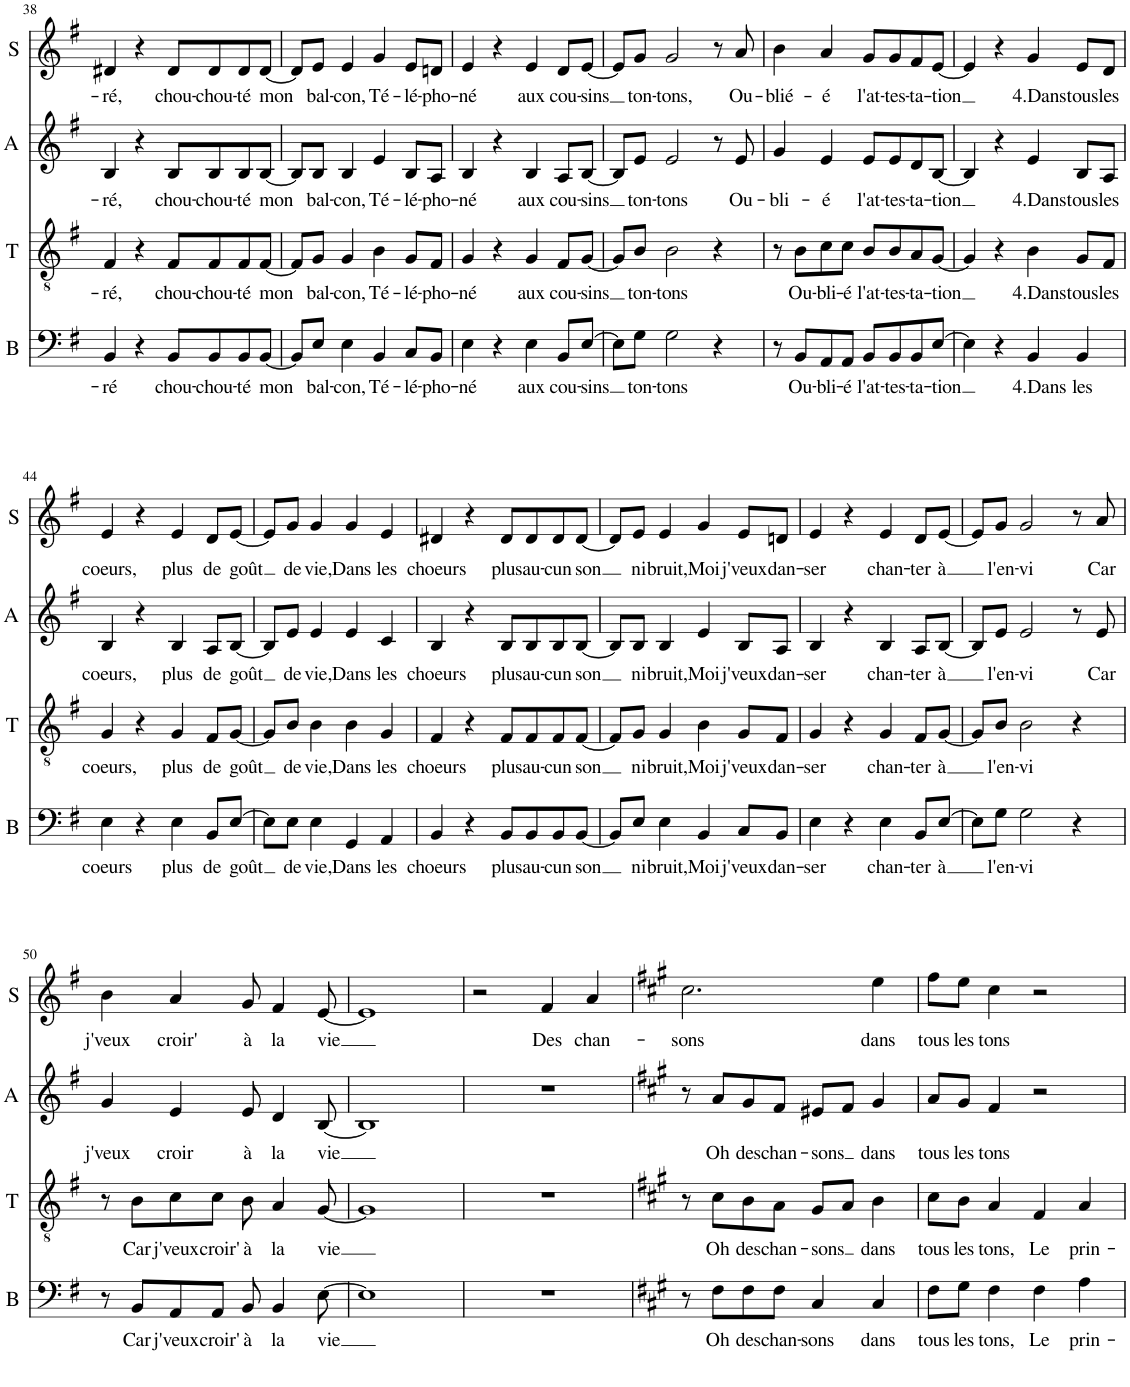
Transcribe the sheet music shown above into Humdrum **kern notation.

**kern	**text	**kern	**text	**kern	**text	**kern	**text
*part4	*part4	*part3	*part3	*part2	*part2	*part1	*part1
*staff4	*staff4	*staff3	*staff3	*staff2	*staff2	*staff1	*staff1
*I"Basse	*	*I"Ténor	*	*I"Alto	*	*I"Soprano	*
*I'B	*	*I'T	*	*I'A	*	*I'S	*
!!LO:PB:g=z
*clefF4	*	*clefGv2	*	*clefG2	*	*clefG2	*
*	*	*ITrd1c2	*	*ITrd4c7	*	*	*
*k[f#]	*	*k[f#]	*	*k[f#]	*	*k[f#]	*
*M4/4	*	*M4/4	*	*M4/4	*	*M4/4	*
=38	=38	=38	=38	=38	=38	=38	=38
!	!LO:LY:b	!	!LO:LY:b	!	!LO:LY:b	!	!LO:LY:b
4BB/	-ré	4F#/	-ré,	4B/	-ré,	4d#X/	-ré,
4r	.	4r	.	4r	.	4r	.
!	!LO:LY:b	!	!LO:LY:b	!	!LO:LY:b	!	!LO:LY:b
8BB/L	chou-	8F#/L	chou-	8B/L	chou-	8d#/L	chou-
!	!LO:LY:b	!	!LO:LY:b	!	!LO:LY:b	!	!LO:LY:b
8BB/	-chou-	8F#/	-chou-	8B/	-chou-	8d#/	-chou-
!	!LO:LY:b	!	!LO:LY:b	!	!LO:LY:b	!	!LO:LY:b
8BB/	-té	8F#/	-té	8B/	-té	8d#/	-té
!	!LO:LY:b	!	!LO:LY:b	!	!LO:LY:b	!	!LO:LY:b
[8BB/J	-mon	[8F#/J	-mon	[8B/J	-mon	[8d#/J	-mon
=39	=39	=39	=39	=39	=39	=39	=39
8BB/L]	.	8F#/L]	.	8B/L]	.	8d#/L]	.
!	!LO:LY:b	!	!LO:LY:b	!	!LO:LY:b	!	!LO:LY:b
8E/J	bal-	8G/J	bal-	8B/J	bal-	8e/J	bal-
!	!LO:LY:b	!	!LO:LY:b	!	!LO:LY:b	!	!LO:LY:b
4E\	-con,	4G/	-con,	4B/	-con,	4e/	-con,
!	!LO:LY:b	!	!LO:LY:b	!	!LO:LY:b	!	!LO:LY:b
4BB/	Té-	4B\	Té-	4e/	Té-	4g/	Té-
!	!LO:LY:b	!	!LO:LY:b	!	!LO:LY:b	!	!LO:LY:b
8C/L	-lé-	8G/L	-lé-	8B/L	-lé-	8e/L	-lé-
!	!LO:LY:b	!	!LO:LY:b	!	!LO:LY:b	!	!LO:LY:b
8BB/J	-pho-	8F#/J	-pho-	8A/J	-pho-	8dn/J	-pho-
=40	=40	=40	=40	=40	=40	=40	=40
!	!LO:LY:b	!	!LO:LY:b	!	!LO:LY:b	!	!LO:LY:b
4E\	-né	4G/	-né	4B/	-né	4e/	-né
4r	.	4r	.	4r	.	4r	.
!	!LO:LY:b	!	!LO:LY:b	!	!LO:LY:b	!	!LO:LY:b
4E\	aux	4G/	aux	4B/	aux	4e/	aux
!	!LO:LY:b	!	!LO:LY:b	!	!LO:LY:b	!	!LO:LY:b
8BB/L	cou-	8F#/L	cou-	8A/L	cou-	8d/L	cou-
!	!LO:LY:b	!	!LO:LY:b	!	!LO:LY:b	!	!LO:LY:b
[8E/J	-sins	[8G/J	-sins	[8B/J	-sins	[8e/J	-sins
=41	=41	=41	=41	=41	=41	=41	=41
8E\L]	.	8G/L]	.	8B/L]	.	8e/L]	.
!	!LO:LY:b	!	!LO:LY:b	!	!LO:LY:b	!	!LO:LY:b
8G\J	ton-	8B/J	ton-	8e/J	ton-	8g/J	ton-
!	!LO:LY:b	!	!LO:LY:b	!	!LO:LY:b	!	!LO:LY:b
2G\	-tons	2B\	-tons	2e/	-tons	2g/	-tons,
4r	.	4r	.	8r	.	8r	.
!	!	!	!	!	!LO:LY:b	!	!LO:LY:b
.	.	.	.	8e/	Ou-	8a/	Ou-
=42	=42	=42	=42	=42	=42	=42	=42
!	!	!	!	!	!LO:LY:b	!	!LO:LY:b
8r	.	8r	.	4g/	-bli-	4b\	-blié-
!	!LO:LY:b	!	!LO:LY:b	!	!	!	!
8BB/L	Ou-	8B\L	Ou-	.	.	.	.
!	!LO:LY:b	!	!LO:LY:b	!	!LO:LY:b	!	!LO:LY:b
8AA/	-bli-	8c\	-bli-	4e/	-é	4a/	-é
!	!LO:LY:b	!	!LO:LY:b	!	!	!	!
8AA/J	-é	8c\J	-é	.	.	.	.
!	!LO:LY:b	!	!LO:LY:b	!	!LO:LY:b	!	!LO:LY:b
8BB/L	l'at-	8B/L	l'at-	8e/L	l'at-	8g/L	l'at-
!	!LO:LY:b	!	!LO:LY:b	!	!LO:LY:b	!	!LO:LY:b
8BB/	-tes-	8B/	-tes-	8e/	-tes-	8g/	-tes-
!	!LO:LY:b	!	!LO:LY:b	!	!LO:LY:b	!	!LO:LY:b
8BB/	-ta-	8A/	-ta-	8d/	-ta-	8f#/	-ta-
!	!LO:LY:b	!	!LO:LY:b	!	!LO:LY:b	!	!LO:LY:b
[8E/J	-tion	[8G/J	-tion	[8B/J	-tion	[8e/J	-tion
=43	=43	=43	=43	=43	=43	=43	=43
4E\]	.	4G/]	.	4B/]	.	4e/]	.
4r	.	4r	.	4r	.	4r	.
!	!LO:LY:b	!	!LO:LY:b	!	!LO:LY:b	!	!LO:LY:b
4BB/	4.Dans	4B\	4.Dans	4e/	4.Dans	4g/	4.Dans
!	!LO:LY:b	!	!LO:LY:b	!	!LO:LY:b	!	!LO:LY:b
4BB/	les	8G/L	tous	8B/L	tous	8e/L	tous
!	!	!	!LO:LY:b	!	!LO:LY:b	!	!LO:LY:b
.	.	8F#/J	les	8A/J	les	8d/J	les
!!LO:LB:g=z
=44	=44	=44	=44	=44	=44	=44	=44
!	!LO:LY:b	!	!LO:LY:b	!	!LO:LY:b	!	!LO:LY:b
4E\	coeurs	4G/	coeurs,	4B/	coeurs,	4e/	coeurs,
4r	.	4r	.	4r	.	4r	.
!	!LO:LY:b	!	!LO:LY:b	!	!LO:LY:b	!	!LO:LY:b
4E\	plus	4G/	plus	4B/	plus	4e/	plus
!	!LO:LY:b	!	!LO:LY:b	!	!LO:LY:b	!	!LO:LY:b
8BB/L	de	8F#/L	de	8A/L	de	8d/L	de
!	!LO:LY:b	!	!LO:LY:b	!	!LO:LY:b	!	!LO:LY:b
[8E/J	-goût	[8G/J	-goût	[8B/J	-goût	[8e/J	-goût
=45	=45	=45	=45	=45	=45	=45	=45
8E\L]	.	8G/L]	.	8B/L]	.	8e/L]	.
!	!LO:LY:b	!	!LO:LY:b	!	!LO:LY:b	!	!LO:LY:b
8E\J	de	8B/J	de	8e/J	de	8g/J	de
!	!LO:LY:b	!	!LO:LY:b	!	!LO:LY:b	!	!LO:LY:b
4E\	vie,	4B\	vie,	4e/	vie,	4g/	vie,
!	!LO:LY:b	!	!LO:LY:b	!	!LO:LY:b	!	!LO:LY:b
4GG/	Dans	4B\	Dans	4e/	Dans	4g/	Dans
!	!LO:LY:b	!	!LO:LY:b	!	!LO:LY:b	!	!LO:LY:b
4AA/	les	4G/	les	4c/	les	4e/	les
=46	=46	=46	=46	=46	=46	=46	=46
!	!LO:LY:b	!	!LO:LY:b	!	!LO:LY:b	!	!LO:LY:b
4BB/	choeurs	4F#/	choeurs	4B/	choeurs	4d#X/	choeurs
4r	.	4r	.	4r	.	4r	.
!	!LO:LY:b	!	!LO:LY:b	!	!LO:LY:b	!	!LO:LY:b
8BB/L	plus	8F#/L	plus	8B/L	plus	8d#/L	plus
!	!LO:LY:b	!	!LO:LY:b	!	!LO:LY:b	!	!LO:LY:b
8BB/	au-	8F#/	au-	8B/	au-	8d#/	au-
!	!LO:LY:b	!	!LO:LY:b	!	!LO:LY:b	!	!LO:LY:b
8BB/	-cun	8F#/	-cun	8B/	-cun	8d#/	-cun
!	!LO:LY:b	!	!LO:LY:b	!	!LO:LY:b	!	!LO:LY:b
[8BB/J	-son	[8F#/J	-son	[8B/J	-son	[8d#/J	-son
=47	=47	=47	=47	=47	=47	=47	=47
8BB/L]	.	8F#/L]	.	8B/L]	.	8d#/L]	.
!	!LO:LY:b	!	!LO:LY:b	!	!LO:LY:b	!	!LO:LY:b
8E/J	ni	8G/J	ni	8B/J	ni	8e/J	ni
!	!LO:LY:b	!	!LO:LY:b	!	!LO:LY:b	!	!LO:LY:b
4E\	bruit,	4G/	bruit,	4B/	bruit,	4e/	bruit,
!	!LO:LY:b	!	!LO:LY:b	!	!LO:LY:b	!	!LO:LY:b
4BB/	Moi	4B\	Moi	4e/	Moi	4g/	Moi
!	!LO:LY:b	!	!LO:LY:b	!	!LO:LY:b	!	!LO:LY:b
8C/L	j'veux	8G/L	j'veux	8B/L	j'veux	8e/L	j'veux
!	!LO:LY:b	!	!LO:LY:b	!	!LO:LY:b	!	!LO:LY:b
8BB/J	dan-	8F#/J	dan-	8A/J	dan-	8dn/J	dan-
=48	=48	=48	=48	=48	=48	=48	=48
!	!LO:LY:b	!	!LO:LY:b	!	!LO:LY:b	!	!LO:LY:b
4E\	-ser	4G/	-ser	4B/	-ser	4e/	-ser
4r	.	4r	.	4r	.	4r	.
!	!LO:LY:b	!	!LO:LY:b	!	!LO:LY:b	!	!LO:LY:b
4E\	chan-	4G/	chan-	4B/	chan-	4e/	chan-
!	!LO:LY:b	!	!LO:LY:b	!	!LO:LY:b	!	!LO:LY:b
8BB/L	-ter	8F#/L	-ter	8A/L	-ter	8d/L	-ter
!	!LO:LY:b	!	!LO:LY:b	!	!LO:LY:b	!	!LO:LY:b
[8E/J	-à	[8G/J	-à	[8B/J	-à	[8e/J	-à
=49	=49	=49	=49	=49	=49	=49	=49
8E\L]	.	8G/L]	.	8B/L]	.	8e/L]	.
!	!LO:LY:b	!	!LO:LY:b	!	!LO:LY:b	!	!LO:LY:b
8G\J	l'en-	8B/J	l'en-	8e/J	l'en-	8g/J	l'en-
!	!LO:LY:b	!	!LO:LY:b	!	!LO:LY:b	!	!LO:LY:b
2G\	-vi	2B\	-vi	2e/	-vi	2g/	-vi
4r	.	4r	.	8r	.	8r	.
!	!	!	!	!	!LO:LY:b	!	!LO:LY:b
.	.	.	.	8e/	Car	8a/	Car
!!LO:LB:g=z
=50	=50	=50	=50	=50	=50	=50	=50
!	!	!	!	!	!LO:LY:b	!	!LO:LY:b
8r	.	8r	.	4g/	j'veux	4b\	j'veux
!	!LO:LY:b	!	!LO:LY:b	!	!	!	!
8BB/L	Car	8B\L	Car	.	.	.	.
!	!LO:LY:b	!	!LO:LY:b	!	!LO:LY:b	!	!LO:LY:b
8AA/	j'veux	8c\	j'veux	4e/	croir	4a/	croir'
!	!LO:LY:b	!	!LO:LY:b	!	!	!	!
8AA/J	croir'	8c\J	croir'	.	.	.	.
!	!LO:LY:b	!	!LO:LY:b	!	!LO:LY:b	!	!LO:LY:b
8BB/	à	8B\	à	8e/	à	8g/	à
!	!LO:LY:b	!	!LO:LY:b	!	!LO:LY:b	!	!LO:LY:b
4BB/	la	4A/	la	4d/	la	4f#/	la
!	!LO:LY:b	!	!LO:LY:b	!	!LO:LY:b	!	!LO:LY:b
[8E\	-vie	[8G/	-vie	[8B/	-vie	[8e/	-vie
=51	=51	=51	=51	=51	=51	=51	=51
1E]	.	1G]	.	1B]	.	1e]	.
=52	=52	=52	=52	=52	=52	=52	=52
1r	.	1r	.	1r	.	2r	.
!	!	!	!	!	!	!	!LO:LY:b
.	.	.	.	.	.	4f#/	Des
!	!	!	!	!	!	!	!LO:LY:b
.	.	.	.	.	.	4a/	chan-
=53	=53	=53	=53	=53	=53	=53	=53
*k[f#c#g#]	*	*k[f#c#g#]	*	*k[f#c#g#]	*	*k[f#c#g#]	*
!	!	!	!	!	!	!	!LO:LY:b
8r	.	8r	.	8r	.	2.cc#\	-sons
!	!LO:LY:b	!	!LO:LY:b	!	!LO:LY:b	!	!
8F#\L	Oh	8c#\L	Oh	8a/L	Oh	.	.
!	!LO:LY:b	!	!LO:LY:b	!	!LO:LY:b	!	!
8F#\	des	8B\	des	8g#/	des	.	.
!	!LO:LY:b	!	!LO:LY:b	!	!LO:LY:b	!	!
8F#\J	chan-	8A\J	chan-	8f#/J	chan-	.	.
!	!LO:LY:b	!	!LO:LY:b	!	!LO:LY:b	!	!
4C#/	-sons	8G#/L	-sons	8e#X/L	-sons	.	.
.	.	8A/J	.	8f#/J	.	.	.
!	!LO:LY:b	!	!LO:LY:b	!	!LO:LY:b	!	!LO:LY:b
4C#/	dans	4B\	dans	4g#/	dans	4ee\	dans
=54	=54	=54	=54	=54	=54	=54	=54
!	!LO:LY:b	!	!LO:LY:b	!	!LO:LY:b	!	!LO:LY:b
8F#\L	tous	8c#\L	-tous	8a/L	tous	8ff#\L	tous
!	!LO:LY:b	!	!LO:LY:b	!	!LO:LY:b	!	!LO:LY:b
8G#\J	les	8B\J	les	8g#/J	les	8ee\J	les
!	!LO:LY:b	!	!LO:LY:b	!	!LO:LY:b	!	!LO:LY:b
4F#\	tons,	4A/	tons,	4f#/	tons	4cc#\	tons
!	!LO:LY:b	!	!LO:LY:b	!	!	!	!
4F#\	Le	4F#/	Le	2r	.	2r	.
!	!LO:LY:b	!	!LO:LY:b	!	!	!	!
4A\	prin-	4A/	prin-	.	.	.	.
=	=	=	=	=	=	=	=
*-	*-	*-	*-	*-	*-	*-	*-
